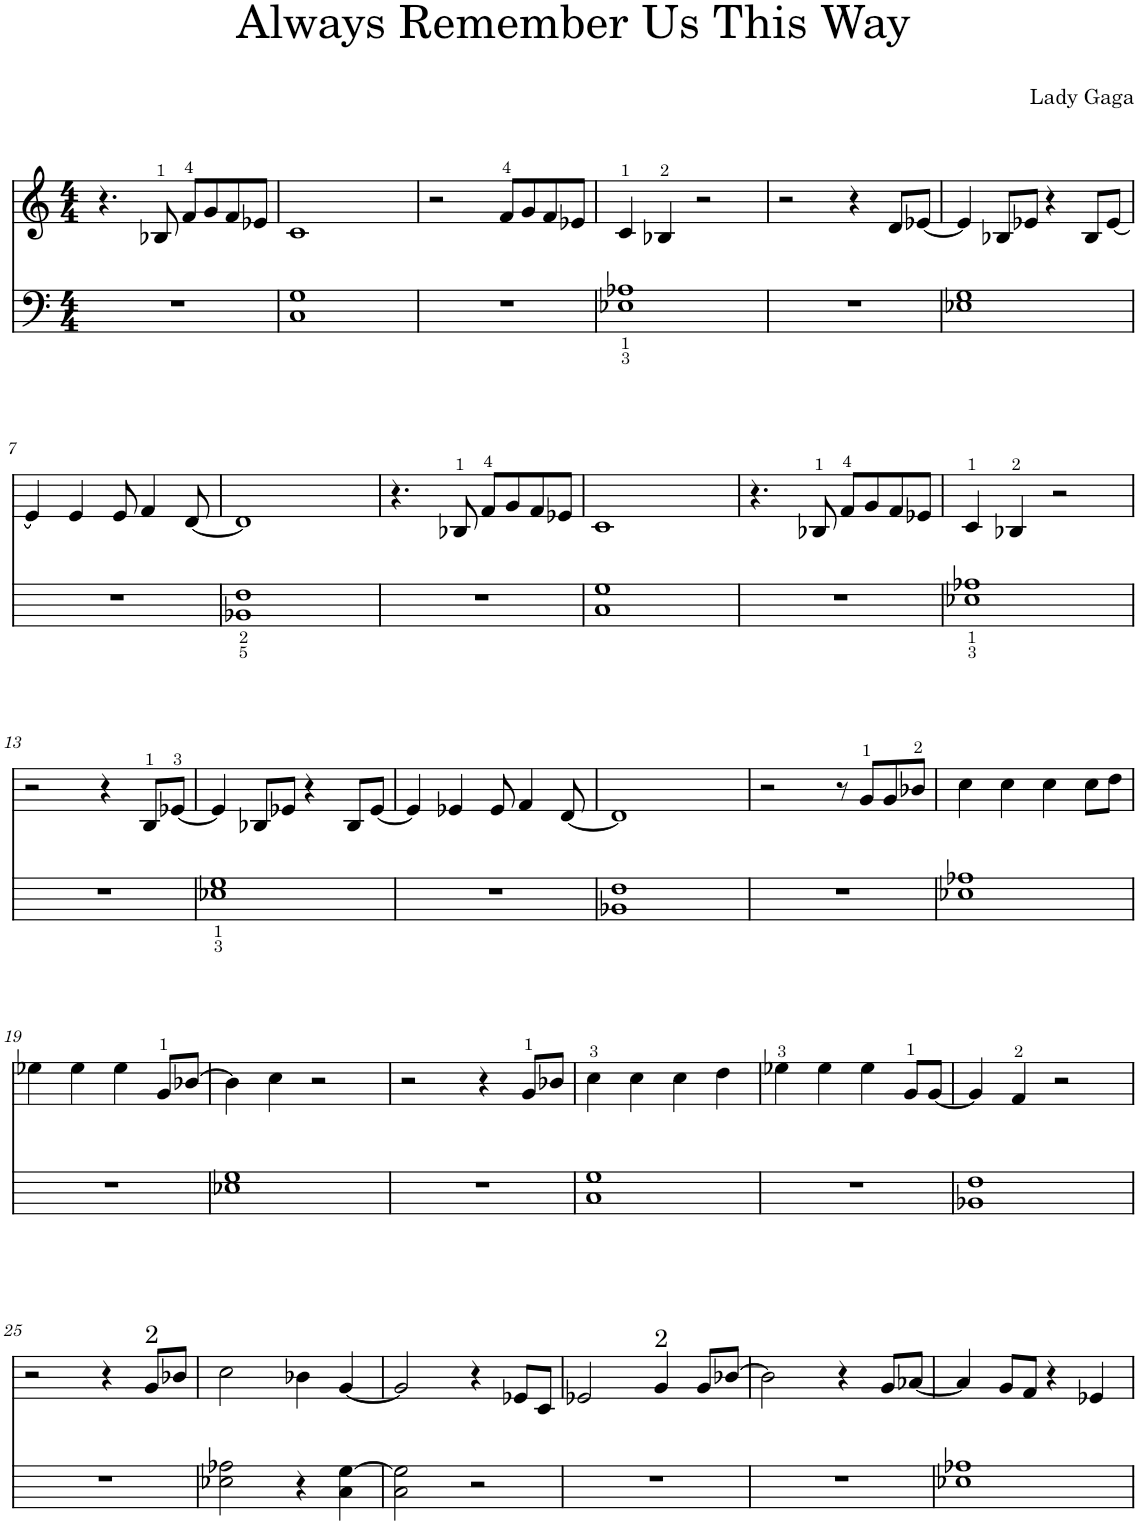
**kern	**kern
*part1	*part1
*staff2	*staff1
*I"Piano	*
*I'Pno.	*
*clefF4	*clefG2
*k[]	*k[]
*M4/4	*M4/4
=1	=1
1r	4.r
.	8B-X/
.	8f/L
.	8g/
.	8f/
.	8e-X/J
=2	=2
1C 1G	1c
=3	=3
1r	2r
.	8f/L
.	8g/
.	8f/
.	8e-X/J
=4	=4
1E-X 1A-X	4c/
.	4B-X/
.	2r
=5	=5
1r	2r
.	4r
.	8d/L
.	[8e-X/J
=6	=6
1E-X 1G	4e-/]
.	8B-X/L
.	8e-X/J
.	4r
.	8B-X/L
.	[8e-X/J
!!LO:LB:g=z
=7	=7
1r	4e-/]
.	4e-X/
.	8e-X/
.	4f/
.	[8d/
=8	=8
1BB-X 1F	1d]
=9	=9
1r	4.r
.	8B-X/
.	8f/L
.	8g/
.	8f/
.	8e-X/J
=10	=10
1C 1G	1c
=11	=11
1r	4.r
.	8B-X/
.	8f/L
.	8g/
.	8f/
.	8e-X/J
=12	=12
1E-X 1A-X	4c/
.	4B-X/
.	2r
!!LO:LB:g=z
=13	=13
1r	2r
.	4r
.	8B/L
.	[8e-X/J
=14	=14
1E-X 1G	4e-/]
.	8B-X/L
.	8e-X/J
.	4r
.	8B-X/L
.	[8e-X/J
=15	=15
1r	4e-/]
.	4e-X/
.	8e-X/
.	4f/
.	[8d/
=16	=16
1BB-X 1F	1d]
=17	=17
1r	2r
.	8r
.	8g/L
.	8g/
.	8b-X/J
=18	=18
1E-X 1A-X	4cc\
.	4cc\
.	4cc\
.	8cc\L
.	8dd\J
!!LO:LB:g=z
=19	=19
1r	4ee-X\
.	4ee-X\
.	4ee-\
.	8g/L
.	[8b-X/J
=20	=20
1E-X 1G	4b-\]
.	4cc\
.	2r
=21	=21
1r	2r
.	4r
.	8g/L
.	8b-X/J
=22	=22
1C 1G	4cc\
.	4cc\
.	4cc\
.	4dd\
=23	=23
1r	4ee-X\
.	4ee-X\
.	4ee-X\
.	8g/L
.	[8g/J
=24	=24
1BB-X 1F	4g/]
.	4f/
.	2r
!!LO:LB:g=z
=25	=25
1r	2r
.	4r
.	8g/L
.	8b-X/J
=26	=26
2E-X\ 2A-X\	2cc\
4r	4b-X\
4C\ [4G\	[4g/
=27	=27
2C\ 2G\]	2g/]
2r	4r
.	8e-X/L
.	8c/J
=28	=28
1r	2e-X/
.	4g/
.	8g/L
.	[8b-X/J
=29	=29
1r	2b-\]
.	4r
.	8g/L
.	[8a-X/J
=30	=30
1E-X 1A-X	4a-/]
.	8g/L
.	8f/J
.	4r
.	4e-X/
=	=
*-	*-
